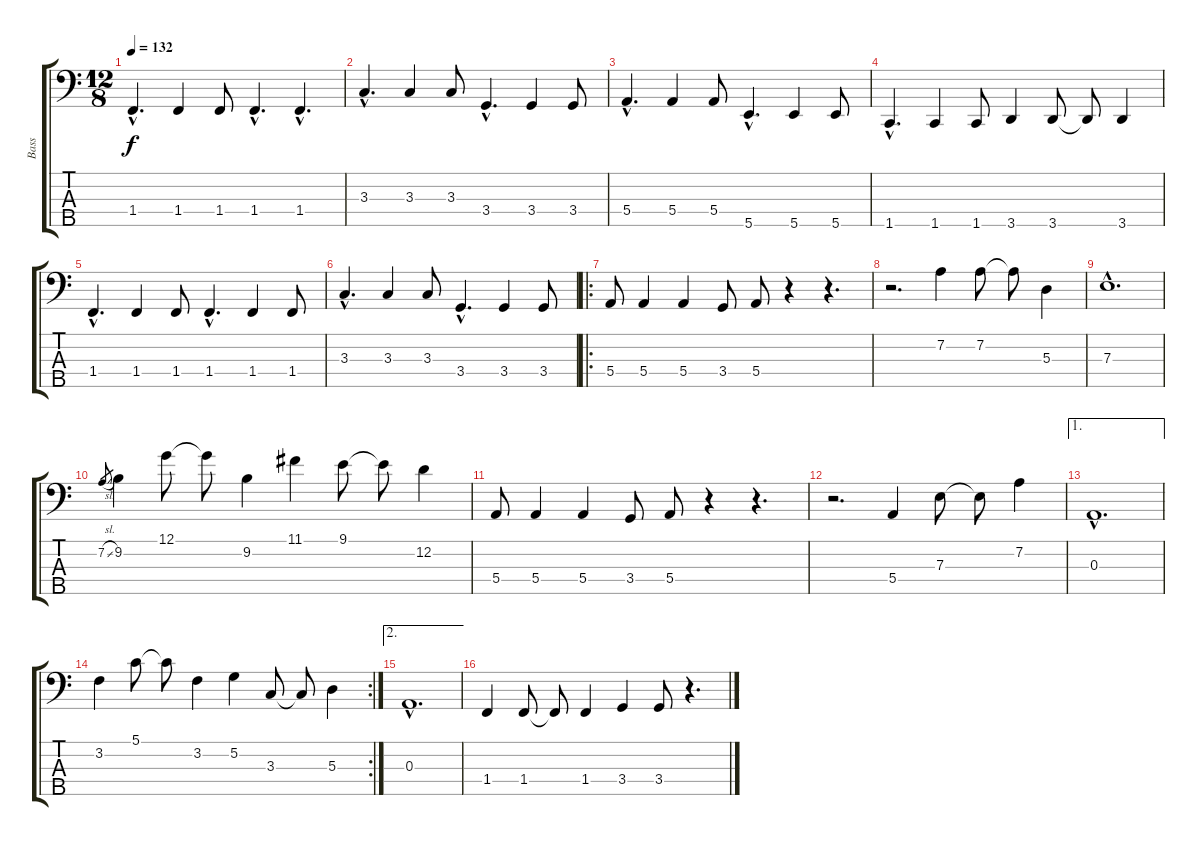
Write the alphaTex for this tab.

\track ("Bass" "Bass") {instrument acousticbass}
\staff {score tabs}
\tuning (G2 D2 A1 E1 B0) {hide}
\ts (12 8)
\tempo 132
\clef f4
\ks c
1.4{hac}.4{d dy f} 1.4.4 1.4.8 1.4{hac}.4{d} 1.4{hac}.4{d} |
3.3{hac}.4{d} 3.3.4 3.3.8 3.4{hac}.4{d} 3.4.4 3.4.8 |
5.4{hac}.4{d} 5.4.4 5.4.8 5.5{hac}.4{d} 5.5.4 5.5.8 |
1.5{hac}.4{d} 1.5.4 1.5.8 3.5.4 3.5.8 3.5{t}.8 3.5.4 |
1.4{hac}.4{d} 1.4.4 1.4.8 1.4{hac}.4{d} 1.4.4 1.4.8 |
3.3{hac}.4{d} 3.3.4 3.3.8 3.4{hac}.4{d} 3.4.4 3.4.8 |
\ro
5.4.8 5.4.4 5.4.4 3.4.8 5.4.8 r.4 r.4{d} |
r.2{d} 7.2.4 7.2.8 7.2{t}.8 5.3.4 |
7.3{hac}.1{d} |
7.2{sl}.8{gr} 9.2.4 12.1.8 12.1{t}.8 9.2.4 11.1.4 9.1.8 9.1{t}.8 12.2.4 |
5.4.8 5.4.4 5.4.4 3.4.8 5.4.8 r.4 r.4{d} |
r.2{d} 5.4.4 7.3.8 7.3{t}.8 7.2.4 |
\ae 1
0.3{hac}.1{d} |
\rc 2
3.2.4 5.1.8 5.1{t}.8 3.2.4 5.2.4 3.3.8 3.3{t}.8 5.3.4 |
\ae 2
0.3{hac}.1{d} |
1.4.4 1.4.8 1.4{t}.8 1.4.4 3.4.4 3.4.8 r.4{d}
